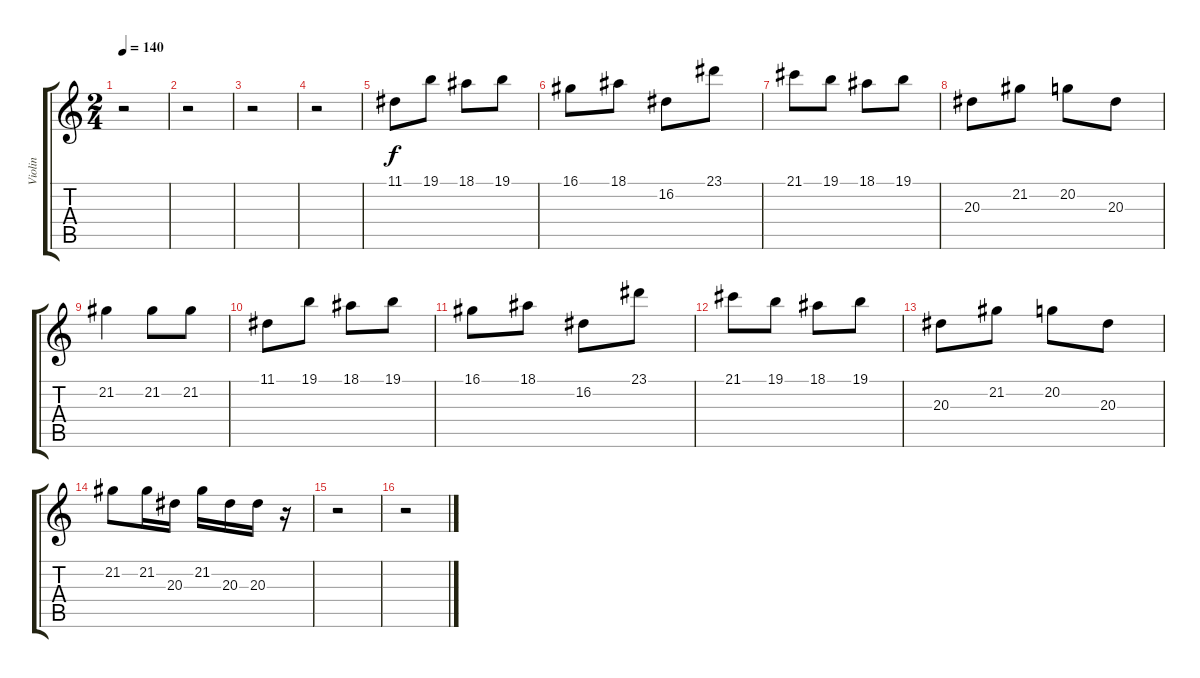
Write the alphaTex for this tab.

\track ("Violin" "Violin") {instrument stringensemble1}
\staff {score tabs}
\tuning (E4 B3 G3 D3 A2 E2) {hide}
\ts (2 4)
\tempo 140
\clef g2
\ks c
r.2{dy f} |
r.2 |
r.2 |
r.2 |
11.1.8 19.1.8 18.1.8 19.1.8 |
16.1.8 18.1.8 16.2.8 23.1.8 |
21.1.8 19.1.8 18.1.8 19.1.8 |
20.3.8 21.2.8 20.2.8 20.3.8 |
21.2.4 21.2.8 21.2.8 |
11.1.8 19.1.8 18.1.8 19.1.8 |
16.1.8 18.1.8 16.2.8 23.1.8 |
21.1.8 19.1.8 18.1.8 19.1.8 |
20.3.8 21.2.8 20.2.8 20.3.8 |
21.2.8 21.2.16 20.3.16 21.2.16 20.3.16 20.3.16 r.16 |
r.2 |
r.2
